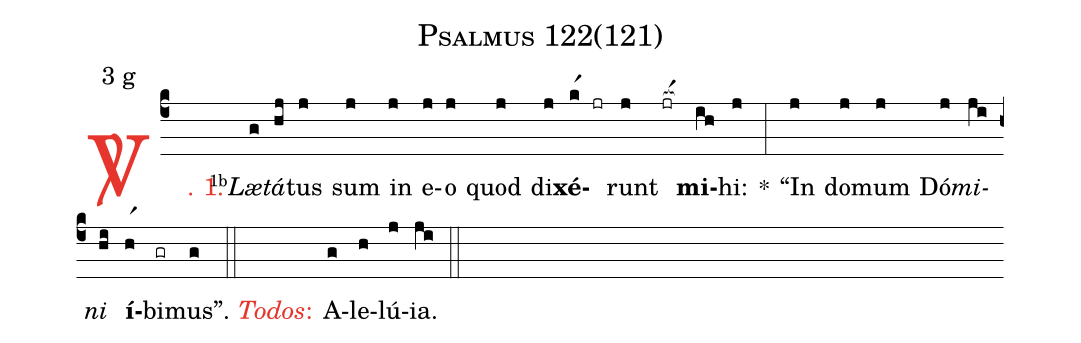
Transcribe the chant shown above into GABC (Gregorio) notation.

name: Psalmus 122(121);
mode: 3;
mode-differentia: g;
%%
(c4)

<c><sp>V/</sp>. 1.</c>() <v>\VSup{1b}</v><i>Læ</i>(g)<i>tá</i>(hj)tus(j) sum(j) in(j) e(j)o(j) quod(j) di(j)<b>xé</b>(kr1)(jr)runt(j) <nlba>(jr[ocba:1{])<b>mi</b></nlba>(ih[ocba:0}])hi:(j) *(:) ``In(j) do(j)mum(j) Dó(j)<i>mi</i>(ji)<i>ni</i>(hi) <nlba><b>í</b>(hr1)bi(gr)mus''.</nlba>(g) (::)

<nlba><c><i>Todos</i>:</c>() A</nlba>(g)le(h)lú(j)ia.(ji) (::)
